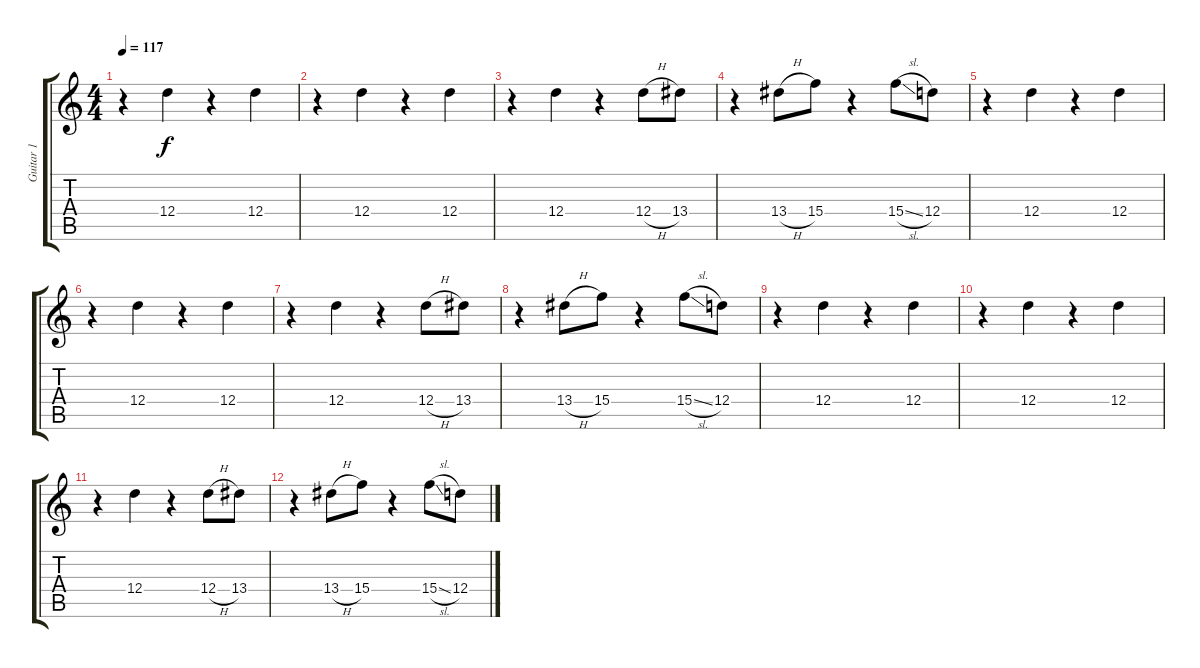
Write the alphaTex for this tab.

\track ("Guitar 1" "Guitar 1") {instrument electricguitarjazz}
\staff {score tabs}
\tuning (E4 B3 G3 D3 A2 E2) {hide}
\ts (4 4)
\tempo 117
\clef g2
\ks c
r.4{dy f} 12.4.4 r.4 12.4.4 |
r.4 12.4.4 r.4 12.4.4 |
r.4 12.4.4 r.4 12.4{h}.8 13.4.8 |
r.4 13.4{h}.8 15.4.8 r.4 15.4{sl}.8 12.4.8 |
r.4 12.4.4 r.4 12.4.4 |
r.4 12.4.4 r.4 12.4.4 |
r.4 12.4.4 r.4 12.4{h}.8 13.4.8 |
r.4 13.4{h}.8 15.4.8 r.4 15.4{sl}.8 12.4.8 |
r.4 12.4.4 r.4 12.4.4 |
r.4 12.4.4 r.4 12.4.4 |
r.4 12.4.4 r.4 12.4{h}.8 13.4.8 |
r.4 13.4{h}.8 15.4.8 r.4 15.4{sl}.8 12.4.8
